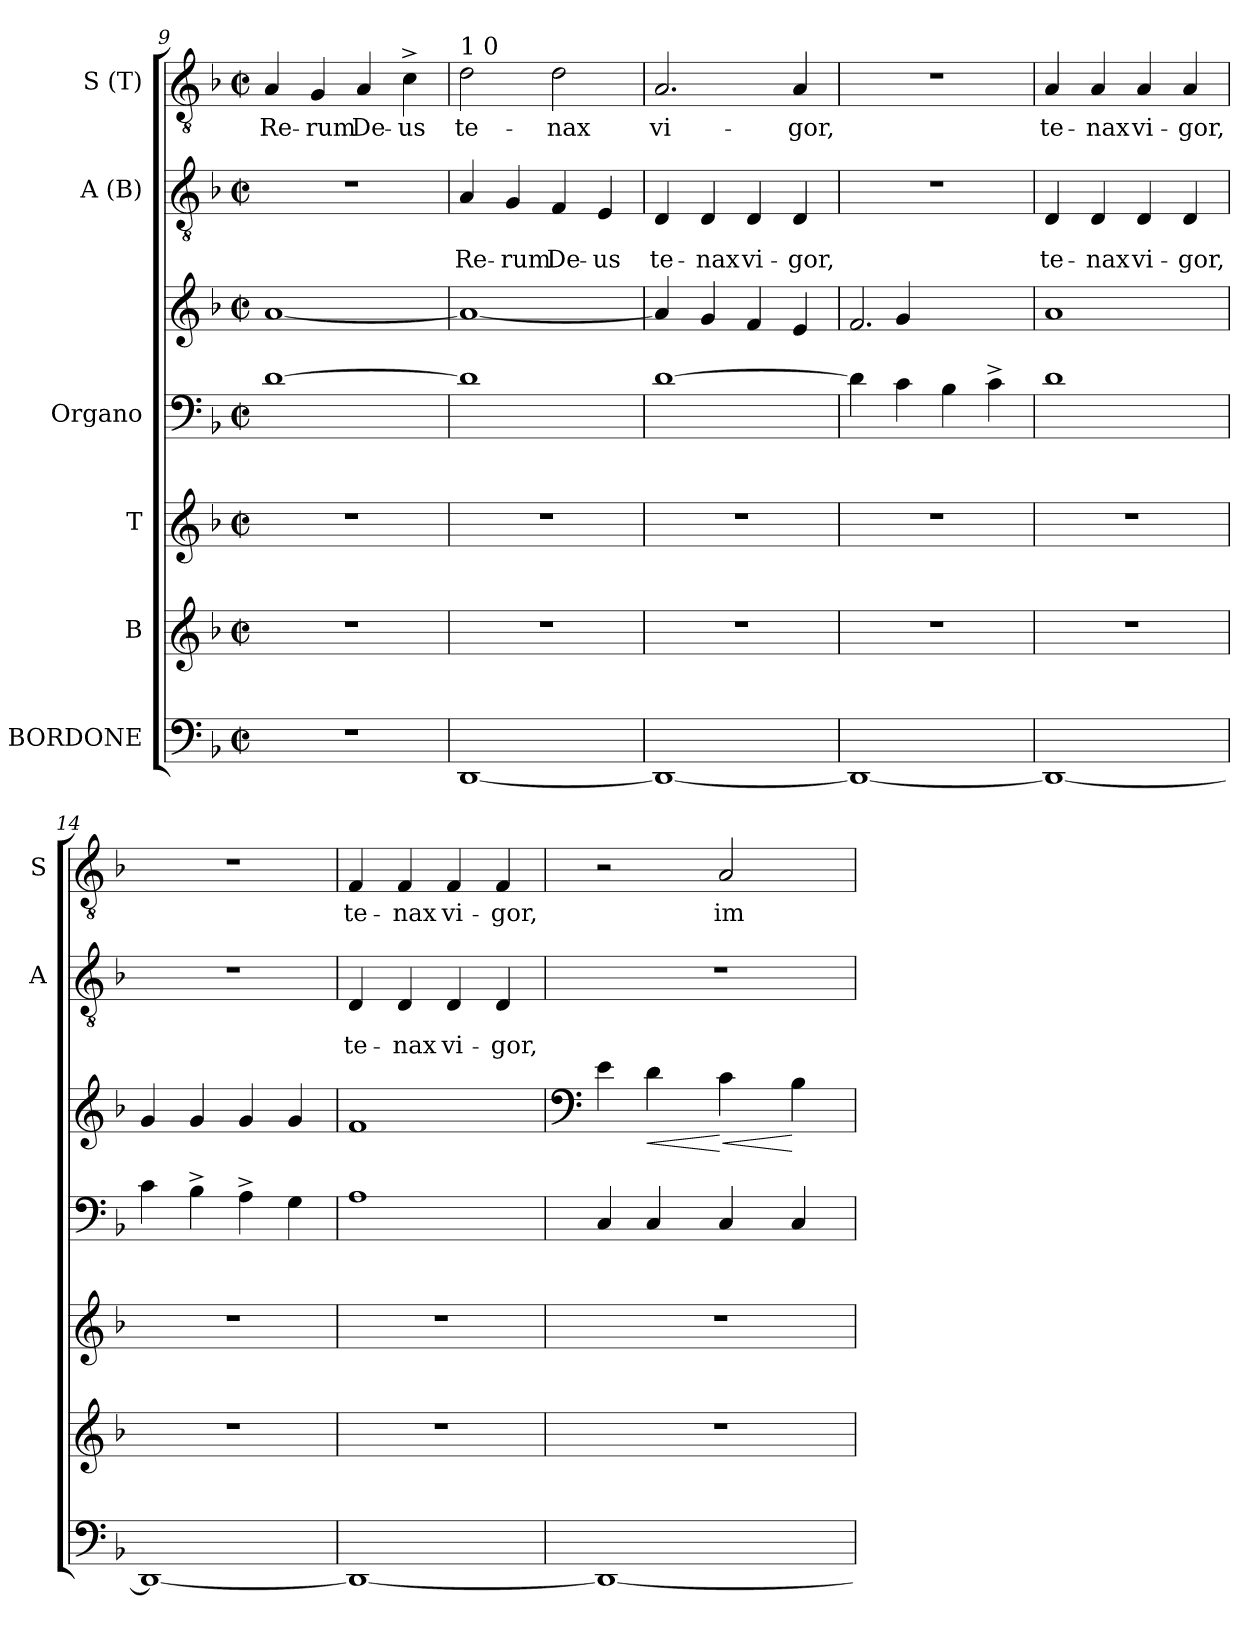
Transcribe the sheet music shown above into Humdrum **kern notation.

**kern	**kern	**kern	**kern	**kern	**dynam	**kern	**text	**text	**kern	**text
*part6	*part5	*part4	*part3	*part3	*part3	*part2	*part2	*part2	*part1	*part1
*staff7	*staff6	*staff5	*staff4	*staff3	*staff3/4	*staff2	*staff2	*staff2	*staff1	*staff1
*I"BORDONE	*I"B	*I"T	*I"Organo	*	*	*I"A (B)	*	*	*I"S (T)	*
*	*	*	*	*	*	*I'A	*	*	*I'S	*
*clefF4	*clefG2	*clefG2	*clefF4	*clefG2	*	*clefGv2	*	*	*clefGv2	*
*k[b-]	*k[b-]	*k[b-]	*k[b-]	*k[b-]	*	*k[b-]	*	*	*k[b-]	*
*F:	*F:	*F:	*F:	*F:	*	*F:	*	*	*F:	*
*M2/2	*M2/2	*M2/2	*M2/2	*M2/2	*	*M2/2	*	*	*M2/2	*
*met(c|)	*met(c|)	*met(c|)	*met(c|)	*met(c|)	*	*met(c|)	*	*	*met(c|)	*
=9	=9	=9	=9	=9	=9	=9	=9	=9	=9	=9
!	!	!	!	!	!	!	!	!	!	!LO:LY:b
1r	1r	1r	[<1d	[<1a	.	1r	.	.	4A/	Re-
!	!	!	!	!	!	!	!	!	!	!LO:LY:b
.	.	.	.	.	.	.	.	.	4G/	-rum
!	!	!	!	!	!	!	!	!	!	!LO:LY:b
.	.	.	.	.	.	.	.	.	4A/	De-
!	!	!	!	!	!	!	!	!	!	!LO:LY:b
.	.	.	.	.	.	.	.	.	4c^>\	-us
!!LO:PB:g=z
=10	=10	=10	=10	=10	=10	=10	=10	=10	=10	=10
!	!	!	!	!	!	!	!	!	!LO:TX:a:t=1 0	!
!	!	!	!	!	!	!	!	!LO:LY:b	!	!LO:LY:b
[<1DD	1r	1r	1d]	1a_	.	4A/	.	Re-	2d\	te-
!	!	!	!	!	!	!	!	!LO:LY:b	!	!
.	.	.	.	.	.	4G/	.	-rum	.	.
!	!	!	!	!	!	!	!	!LO:LY:b	!	!LO:LY:b
.	.	.	.	.	.	4F/	.	De-	2d\	-nax
!	!	!	!	!	!	!	!	!LO:LY:b	!	!
.	.	.	.	.	.	4E/	.	-us	.	.
=11	=11	=11	=11	=11	=11	=11	=11	=11	=11	=11
!	!	!	!	!	!	!	!	!LO:LY:b	!	!LO:LY:b
1DD_	1r	1r	[>1d	4a/]	.	4D/	.	te-	2.A/	vi-
!	!	!	!	!	!	!	!	!LO:LY:b	!	!
.	.	.	.	4g/	.	4D/	.	-nax	.	.
!	!	!	!	!	!	!	!	!LO:LY:b	!	!
.	.	.	.	4f/	.	4D/	.	vi-	.	.
!	!	!	!	!	!	!	!	!LO:LY:b	!	!LO:LY:b
.	.	.	.	4e/	.	4D/	.	-gor,	4A/	-gor,
=12	=12	=12	=12	=12	=12	=12	=12	=12	=12	=12
*	*	*	*	*^	*	*	*	*	*	*
1DD_	1r	1r	4d\]	2.f/	4ryy	.	1r	.	.	1r	.
.	.	.	4c\	.	4g/	.	.	.	.	.	.
.	.	.	4B-\	.	4ryy	.	.	.	.	.	.
.	.	.	4c^>\	4ryy	4ryy	.	.	.	.	.	.
=13	=13	=13	=13	=13	=13	=13	=13	=13	=13	=13	=13
!	!	!	!	!	!	!	!	!	!LO:LY:b	!	!LO:LY:b
*	*	*	*	*v	*v	*	*	*	*	*	*
1DD_	1r	1r	1d	1a	.	4D/	.	te-	4A/	te-
!	!	!	!	!	!	!	!	!LO:LY:b	!	!LO:LY:b
.	.	.	.	.	.	4D/	.	-nax	4A/	-nax
!	!	!	!	!	!	!	!	!LO:LY:b	!	!LO:LY:b
.	.	.	.	.	.	4D/	.	vi-	4A/	vi-
!	!	!	!	!	!	!	!	!LO:LY:b	!	!LO:LY:b
.	.	.	.	.	.	4D/	.	-gor,	4A/	-gor,
=14	=14	=14	=14	=14	=14	=14	=14	=14	=14	=14
1DD_	1r	1r	4c\	4g/	.	1r	.	.	1r	.
.	.	.	4B-^>\	4g/	.	.	.	.	.	.
.	.	.	4A^>\	4g/	.	.	.	.	.	.
.	.	.	4G\	4g/	.	.	.	.	.	.
=15	=15	=15	=15	=15	=15	=15	=15	=15	=15	=15
!	!	!	!	!	!	!	!	!LO:LY:b	!	!LO:LY:b
1DD_	1r	1r	1A	1f	.	4D/	.	te-	4F/	te-
!	!	!	!	!	!	!	!	!LO:LY:b	!	!LO:LY:b
.	.	.	.	.	.	4D/	.	-nax	4F/	-nax
!	!	!	!	!	!	!	!	!LO:LY:b	!	!LO:LY:b
.	.	.	.	.	.	4D/	.	vi-	4F/	vi-
!	!	!	!	!	!	!	!	!LO:LY:b	!	!LO:LY:b
.	.	.	.	.	.	4D/	.	-gor,	4F/	-gor,
=16	=16	=16	=16	=16	=16	=16	=16	=16	=16	=16
*	*	*	*	*clefF4	*	*	*	*	*	*
*	*	*	*	*^	*	*	*	*	*	*
*	*	*	*	*	*^	*	*	*	*	*	*
1DD_	1r	1r	4C/	4e\	4ryy	2ryy	.	1r	.	.	2r	.
!	!	!	!	!	!	!	!LO:HP:b	!	!	!	!	!
.	.	.	4C/	16.ryy	4d\	.	<	.	.	.	.	.
.	.	.	.	32ryy	.	.	.	.	.	.	.	.
.	.	.	.	2ryy	.	.	.	.	.	.	.	.
!	!	!	!	!	!	!	!LO:HP:n=1:b	!	!	!	!	!LO:LY:b
.	.	.	4C/	.	16.ryy	4c\	[ <	.	.	.	2A/	im-
.	.	.	.	.	32ryy	.	.	.	.	.	.	.
.	.	.	.	.	4.ryy	.	.	.	.	.	.	.
.	.	.	4C/	.	.	4B-\	[	.	.	.	.	.
.	.	.	.	8ryy	.	.	.	.	.	.	.	.
*	*	*	*	*v	*v	*v	*	*	*	*	*	*
=	=	=	=	=	=	=	=	=	=	=
*-	*-	*-	*-	*-	*-	*-	*-	*-	*-	*-
